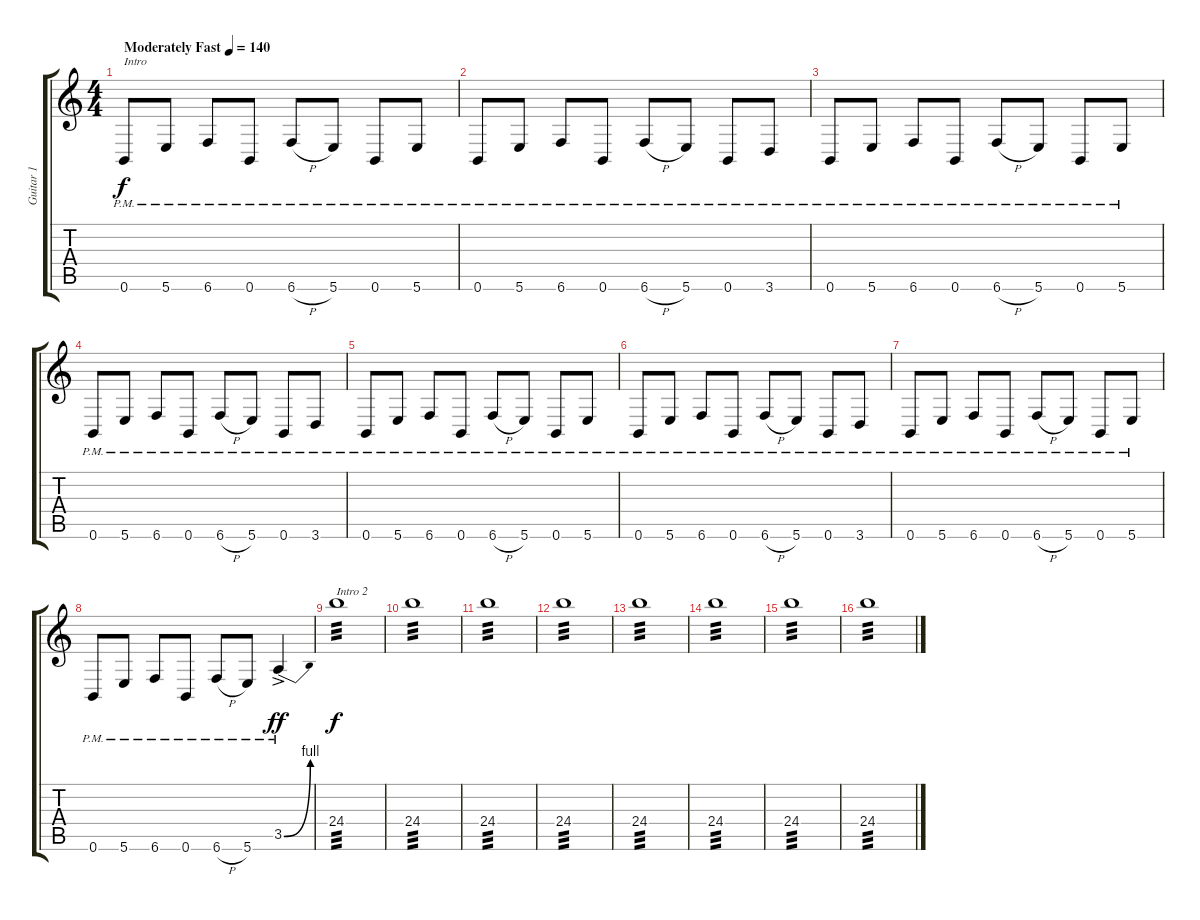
\track ("Guitar 1" "Guitar 1") {instrument distortionguitar}
\staff {score tabs}
\tuning (Db4 Ab3 E3 B2 Gb2 B1) {hide}
\ts (4 4)
\tempo (140 "Moderately Fast")
\clef g2
\ks c
0.6{pm}.8{txt "Intro" dy f instrument distortionguitar} 5.6{pm}.8 6.6{pm}.8 0.6{pm}.8 6.6{h pm}.8 5.6{pm}.8 0.6{pm}.8 5.6{pm}.8 |
0.6{pm}.8 5.6{pm}.8 6.6{pm}.8 0.6{pm}.8 6.6{h pm}.8 5.6{pm}.8 0.6{pm}.8 3.6{pm}.8 |
0.6{pm}.8 5.6{pm}.8 6.6{pm}.8 0.6{pm}.8 6.6{h pm}.8 5.6{pm}.8 0.6{pm}.8 5.6{pm}.8 |
0.6{pm}.8 5.6{pm}.8 6.6{pm}.8 0.6{pm}.8 6.6{h pm}.8 5.6{pm}.8 0.6{pm}.8 3.6{pm}.8 |
0.6{pm}.8 5.6{pm}.8 6.6{pm}.8 0.6{pm}.8 6.6{h pm}.8 5.6{pm}.8 0.6{pm}.8 5.6{pm}.8 |
0.6{pm}.8 5.6{pm}.8 6.6{pm}.8 0.6{pm}.8 6.6{h pm}.8 5.6{pm}.8 0.6{pm}.8 3.6{pm}.8 |
0.6{pm}.8 5.6{pm}.8 6.6{pm}.8 0.6{pm}.8 6.6{h pm}.8 5.6{pm}.8 0.6{pm}.8 5.6{pm}.8 |
0.6{pm}.8 5.6{pm}.8 6.6{pm}.8 0.6{pm}.8 6.6{h pm}.8 5.6{pm}.8 3.5{be (bend 0 0 60 4) ac pm}.4{dy ff} |
24.4.1{txt "Intro 2" tp 3 dy f} |
24.4.1{tp 3} |
24.4.1{tp 3} |
24.4.1{tp 3} |
24.4.1{tp 3} |
24.4.1{tp 3} |
24.4.1{tp 3} |
24.4.1{tp 3}
